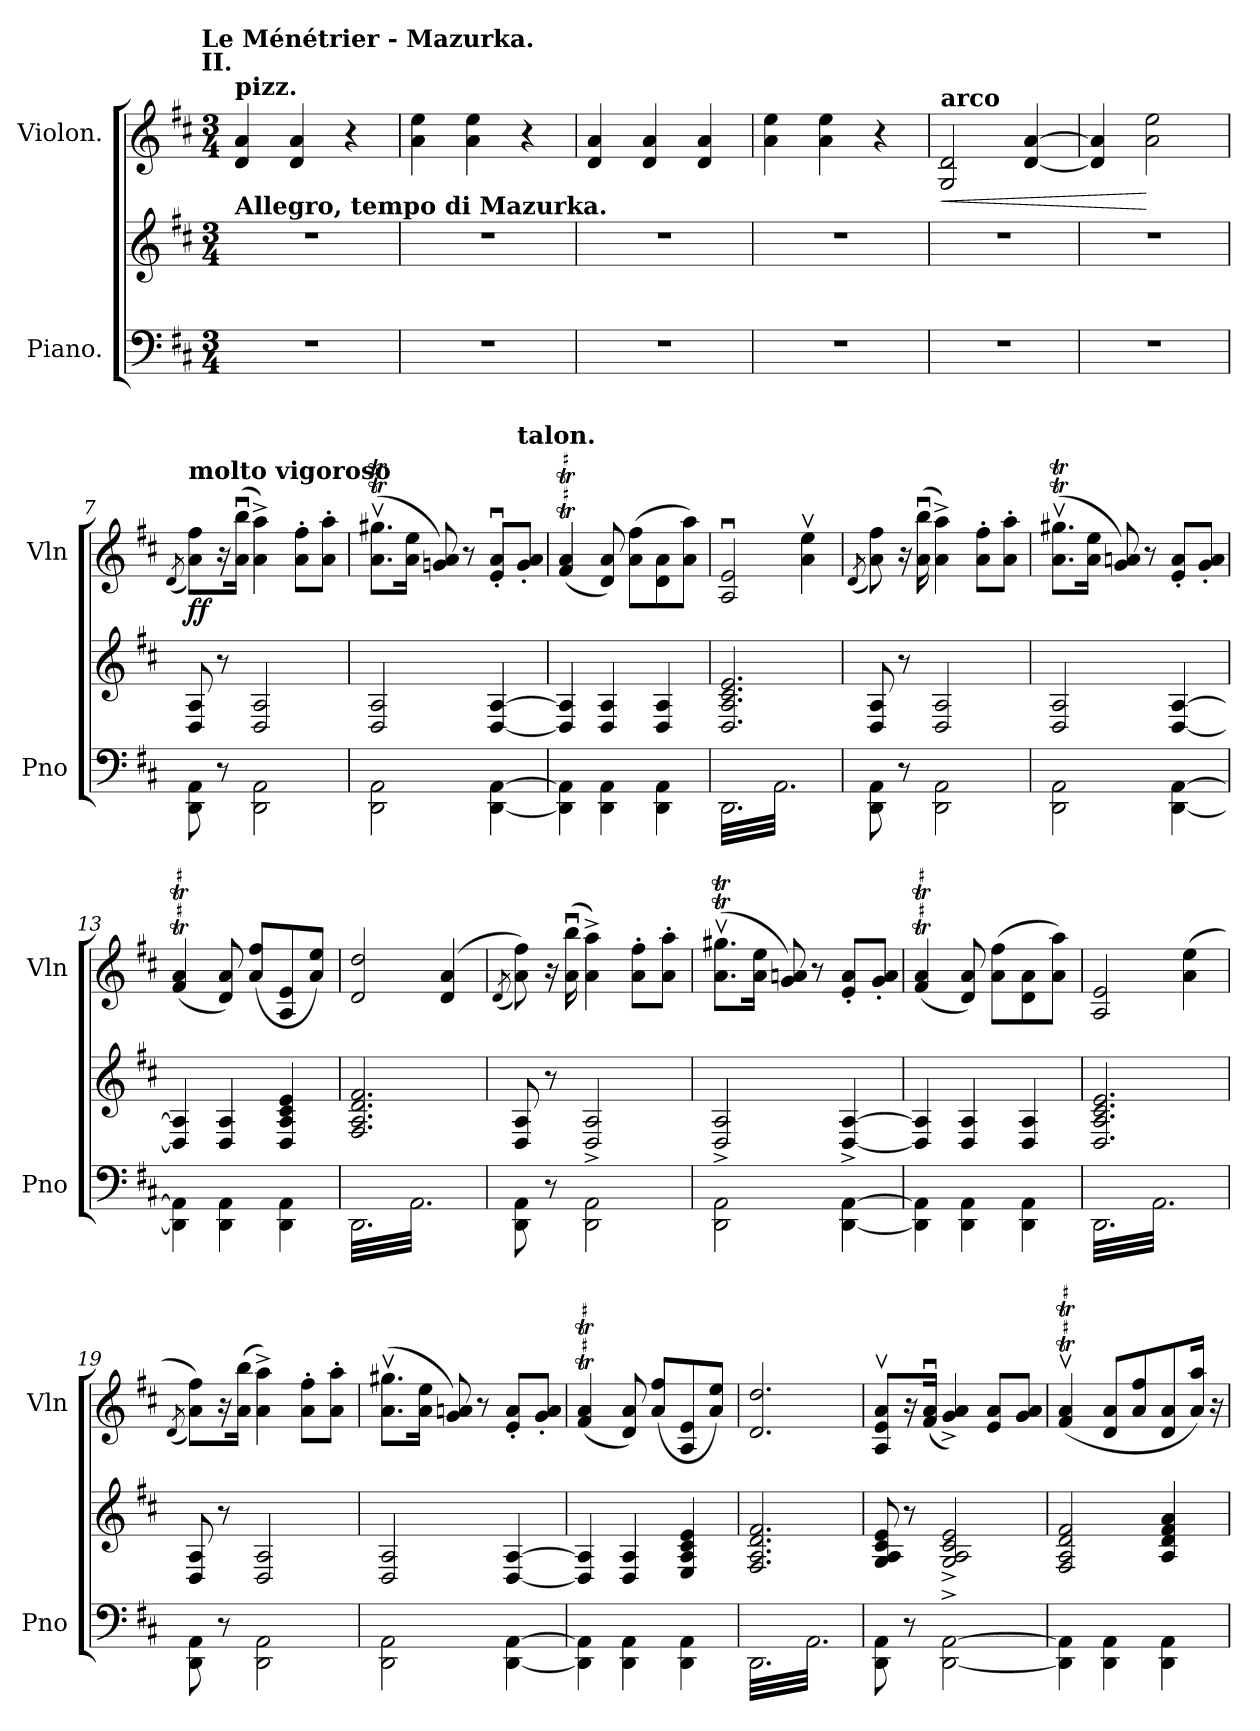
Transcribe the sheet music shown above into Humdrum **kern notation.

**kern	**kern	**kern	**dynam
*part2	*part2	*part1	*part1
*staff3	*staff2	*staff1	*staff1
*I"Piano.	*	*I"Violon.	*
*I'Pno	*	*I'Vln	*
*clefF4	*clefG2	*clefG2	*
*k[f#c#]	*k[f#c#]	*k[f#c#]	*
*D:	*D:	*D:	*
!!LO:TX:omd:t=Le Ménétrier - Mazurka. \nII.
*M3/4	*M3/4	*M3/4	*
=1	=1	=1	=1
!	!	!LO:TX:a:B:t=pizz.	!
!	!LO:TX:a:B:t=Allegro, tempo di Mazurka.	!	!
2.r	2.r	4d/ 4a/	.
.	.	4d/ 4a/	.
.	.	4r	.
=2	=2	=2	=2
2.r	2.r	4a\ 4ee\	.
.	.	4a\ 4ee\	.
.	.	4r	.
=3	=3	=3	=3
2.r	2.r	4d/ 4a/	.
.	.	4d/ 4a/	.
.	.	4d/ 4a/	.
=4	=4	=4	=4
2.r	2.r	4a\ 4ee\	.
.	.	4a\ 4ee\	.
.	.	4r	.
=5	=5	=5	=5
!	!	!LO:TX:a:B:t=arco	!
!	!	!	!LO:HP:b
2.r	2.r	2G/ 2d/	<
.	.	[4d/ [4a/	.
=6	=6	=6	=6
2.r	2.r	4d]/ 4a]/	.
.	.	2a\ 2ee\	[
=7	=7	=7	=7
.	.	(>8qd/	.
!	!	!LO:TX:a:B:t=molto vigoroso	!
8DD\ 8AA\	8D/ 8A/	8a\ 8ff#\L)	ff
8r	8r	16r	.
.	.	(16au\ 16bbu\Jk	.
2DD\ 2AA\	2D/ 2A/	4a^<\ 4aa^<\)	.
.	.	8a'\ 8ff#'\L	.
.	.	8a'\ 8aa'\J	.
=8	=8	=8	=8
2DD\ 2AA\	2D/ 2A/	(8.aTv<\ 8.gg#XTv<\L	.
.	.	16a\ 16ee\Jk	.
.	.	8gn/ 8a/)	.
.	.	8r	.
[4DD\ [4AA\	[4D/ [4A/	8e'u/ 8a'u/L	.
!	!	!LO:TX:a:B:t=talon.	!
.	.	8g'/ 8a'/J	.
=9	=9	=9	=9
4DD]\ 4AA]\	4D]/ 4A]/	(4f#T/ 4aT/	.
4DD\ 4AA\	4D/ 4A/	8d/ 8a/)	.
.	.	(8a\ 8ff#\L	.
4DD\ 4AA\	4D/ 4A/	8d\ 8a\	.
.	.	8a\ 8aa\J)	.
=10	=10	=10	=10
*tremolo	*	*	*
32DD\LLL	2.D/ 2.A/ 2.c#/ 2.e/	2Au/ 2eu/	.
32AA\	.	.	.
32DD\	.	.	.
32AA\	.	.	.
32DD\	.	.	.
32AA\	.	.	.
32DD\	.	.	.
32AA\	.	.	.
32DD\	.	.	.
32AA\	.	.	.
32DD\	.	.	.
32AA\	.	.	.
32DD\	.	.	.
32AA\	.	.	.
32DD\	.	.	.
32AA\	.	.	.
32DD\	.	4av\ 4eev\	.
32AA\	.	.	.
32DD\	.	.	.
32AA\	.	.	.
32DD\	.	.	.
32AA\	.	.	.
32DD\	.	.	.
32AA\JJJ	.	.	.
*Xtremolo	*	*	*
=11	=11	=11	=11
.	.	(>8qd/	.
8DD\ 8AA\	8D/ 8A/	8a\ 8ff#\)	.
.	.	.	.
.	.	.	.
.	.	.	.
8r	8r	16r	.
.	.	.	.
.	.	(16au\ 16bbu\	.
.	.	.	.
2DD\ 2AA\	2D/ 2A/	4a^<\ 4aa^<\)	.
.	.	.	.
.	.	.	.
.	.	.	.
.	.	8a'\ 8ff#'\L	.
.	.	8a'\ 8aa'\J	.
=12	=12	=12	=12
2DD\ 2AA\	2D/ 2A/	(8.aTv<\ 8.gg#XTv<\L	.
.	.	16a\ 16ee\Jk	.
.	.	8g/ 8an/)	.
.	.	8r	.
[4DD\ [4AA\	[4D/ [4A/	8e'/ 8a'/L	.
.	.	8g'/ 8a'/J	.
=13	=13	=13	=13
4DD]\ 4AA]\	4D]/ 4A]/	(4f#T/ 4aT/	.
4DD\ 4AA\	4D/ 4A/	8d/ 8a/)	.
.	.	(8a/ 8ff#/L	.
4DD\ 4AA\	4D/ 4A/ 4c#/ 4e/	8A/ 8e/	.
.	.	8a/ 8ee/J)	.
=14	=14	=14	=14
*tremolo	*	*	*
32DD\LLL	2.F#/ 2.A/ 2.d/ 2.f#/	2d/ 2dd/	.
32AA\	.	.	.
32DD\	.	.	.
32AA\	.	.	.
32DD\	.	.	.
32AA\	.	.	.
32DD\	.	.	.
32AA\	.	.	.
32DD\	.	.	.
32AA\	.	.	.
32DD\	.	.	.
32AA\	.	.	.
32DD\	.	.	.
32AA\	.	.	.
32DD\	.	.	.
32AA\	.	.	.
32DD\	.	(>4d/ 4a/	.
32AA\	.	.	.
32DD\	.	.	.
32AA\	.	.	.
32DD\	.	.	.
32AA\	.	.	.
32DD\	.	.	.
32AA\JJJ	.	.	.
*Xtremolo	*	*	*
=15	=15	=15	=15
.	.	(>8qd/	.
8DD\ 8AA\	8D/ 8A/	8a\ 8ff#\))	.
.	.	.	.
.	.	.	.
.	.	.	.
8r	8r	16r	.
.	.	.	.
.	.	(16au\ 16bbu\	.
.	.	.	.
2DD\ 2AA\	2D^/ 2A^/	4a^<\ 4aa^<\)	.
.	.	.	.
.	.	.	.
.	.	.	.
.	.	8a'\ 8ff#'\L	.
.	.	8a'\ 8aa'\J	.
=16	=16	=16	=16
2DD\ 2AA\	2D^/ 2A^/	(8.aTv<\ 8.gg#XTv<\L	.
.	.	16a\ 16ee\Jk	.
.	.	8g/ 8an/)	.
.	.	8r	.
[4DD\ [4AA\	[4D^/ [4A^/	8e'/ 8a'/L	.
.	.	8g'/ 8a'/J	.
=17	=17	=17	=17
4DD]\ 4AA]\	4D]/ 4A]/	(4f#T/ 4aT/	.
4DD\ 4AA\	4D/ 4A/	8d/ 8a/)	.
.	.	(8a\ 8ff#\L	.
4DD\ 4AA\	4D/ 4A/	8d\ 8a\	.
.	.	8a\ 8aa\J)	.
=18	=18	=18	=18
*tremolo	*	*	*
32DD\LLL	2.D/ 2.A/ 2.c#/ 2.e/	2A/ 2e/	.
32AA\	.	.	.
32DD\	.	.	.
32AA\	.	.	.
32DD\	.	.	.
32AA\	.	.	.
32DD\	.	.	.
32AA\	.	.	.
32DD\	.	.	.
32AA\	.	.	.
32DD\	.	.	.
32AA\	.	.	.
32DD\	.	.	.
32AA\	.	.	.
32DD\	.	.	.
32AA\	.	.	.
32DD\	.	(4a\ 4ee\	.
32AA\	.	.	.
32DD\	.	.	.
32AA\	.	.	.
32DD\	.	.	.
32AA\	.	.	.
32DD\	.	.	.
32AA\JJJ	.	.	.
*Xtremolo	*	*	*
=19	=19	=19	=19
.	.	(>8qd/	.
8DD\ 8AA\	8D/ 8A/	8a\ 8ff#\L))	.
.	.	.	.
.	.	.	.
.	.	.	.
8r	8r	16r	.
.	.	.	.
.	.	(16a\ 16bb\Jk	.
.	.	.	.
2DD\ 2AA\	2D/ 2A/	4a^<\ 4aa^<\)	.
.	.	.	.
.	.	.	.
.	.	.	.
.	.	8a'\ 8ff#'\L	.
.	.	8a'\ 8aa'\J	.
=20	=20	=20	=20
2DD\ 2AA\	2D/ 2A/	(8.av\ 8.gg#Xv\L	.
.	.	16a\ 16ee\Jk	.
.	.	8g/ 8an/)	.
.	.	8r	.
[4DD\ [4AA\	[4D/ [4A/	8e'/ 8a'/L	.
.	.	8g'/ 8a'/J	.
=21	=21	=21	=21
4DD]\ 4AA]\	4D]/ 4A]/	(4f#T/ 4aT/	.
4DD\ 4AA\	4D/ 4A/	8d/ 8a/)	.
.	.	(8a/ 8ff#/L	.
4DD\ 4AA\	4E/ 4A/ 4c#/ 4e/	8A/ 8e/	.
.	.	8a/ 8ee/J)	.
=22	=22	=22	=22
*tremolo	*	*	*
32DD\LLL	2.F#/ 2.A/ 2.d/ 2.f#/	2.d/ 2.dd/	.
32AA\	.	.	.
32DD\	.	.	.
32AA\	.	.	.
32DD\	.	.	.
32AA\	.	.	.
32DD\	.	.	.
32AA\	.	.	.
32DD\	.	.	.
32AA\	.	.	.
32DD\	.	.	.
32AA\	.	.	.
32DD\	.	.	.
32AA\	.	.	.
32DD\	.	.	.
32AA\	.	.	.
32DD\	.	.	.
32AA\	.	.	.
32DD\	.	.	.
32AA\	.	.	.
32DD\	.	.	.
32AA\	.	.	.
32DD\	.	.	.
32AA\JJJ	.	.	.
*Xtremolo	*	*	*
=23	=23	=23	=23
8DD\ 8AA\	8G/ 8A/ 8c#/ 8e/	8Av/ 8ev/ 8av/L	.
.	.	.	.
.	.	.	.
.	.	.	.
8r	8r	16r	.
.	.	.	.
.	.	(16f#u/ 16au/Jk	.
.	.	.	.
[2DD^\ [2AA^\	2G^/ 2A^/ 2c#^/ 2e^/	4g^>/ 4a^>/)	.
.	.	.	.
.	.	.	.
.	.	.	.
.	.	8e/ 8a/L	.
.	.	8g/ 8a/J	.
=24	=24	=24	=24
4DD]\ 4AA]\	2F#/ 2A/ 2d/ 2f#/	(4f#Tv/ 4aTv/	.
4DD\ 4AA\	.	8d/ 8a/L	.
.	.	8a/ 8ff#/	.
4DD\ 4AA\	4A/ 4d/ 4f#/ 4a/	8d/ 8a/	.
.	.	16a/ 16aa/Jk)	.
.	.	16r	.
=	=	=	=
*-	*-	*-	*-
